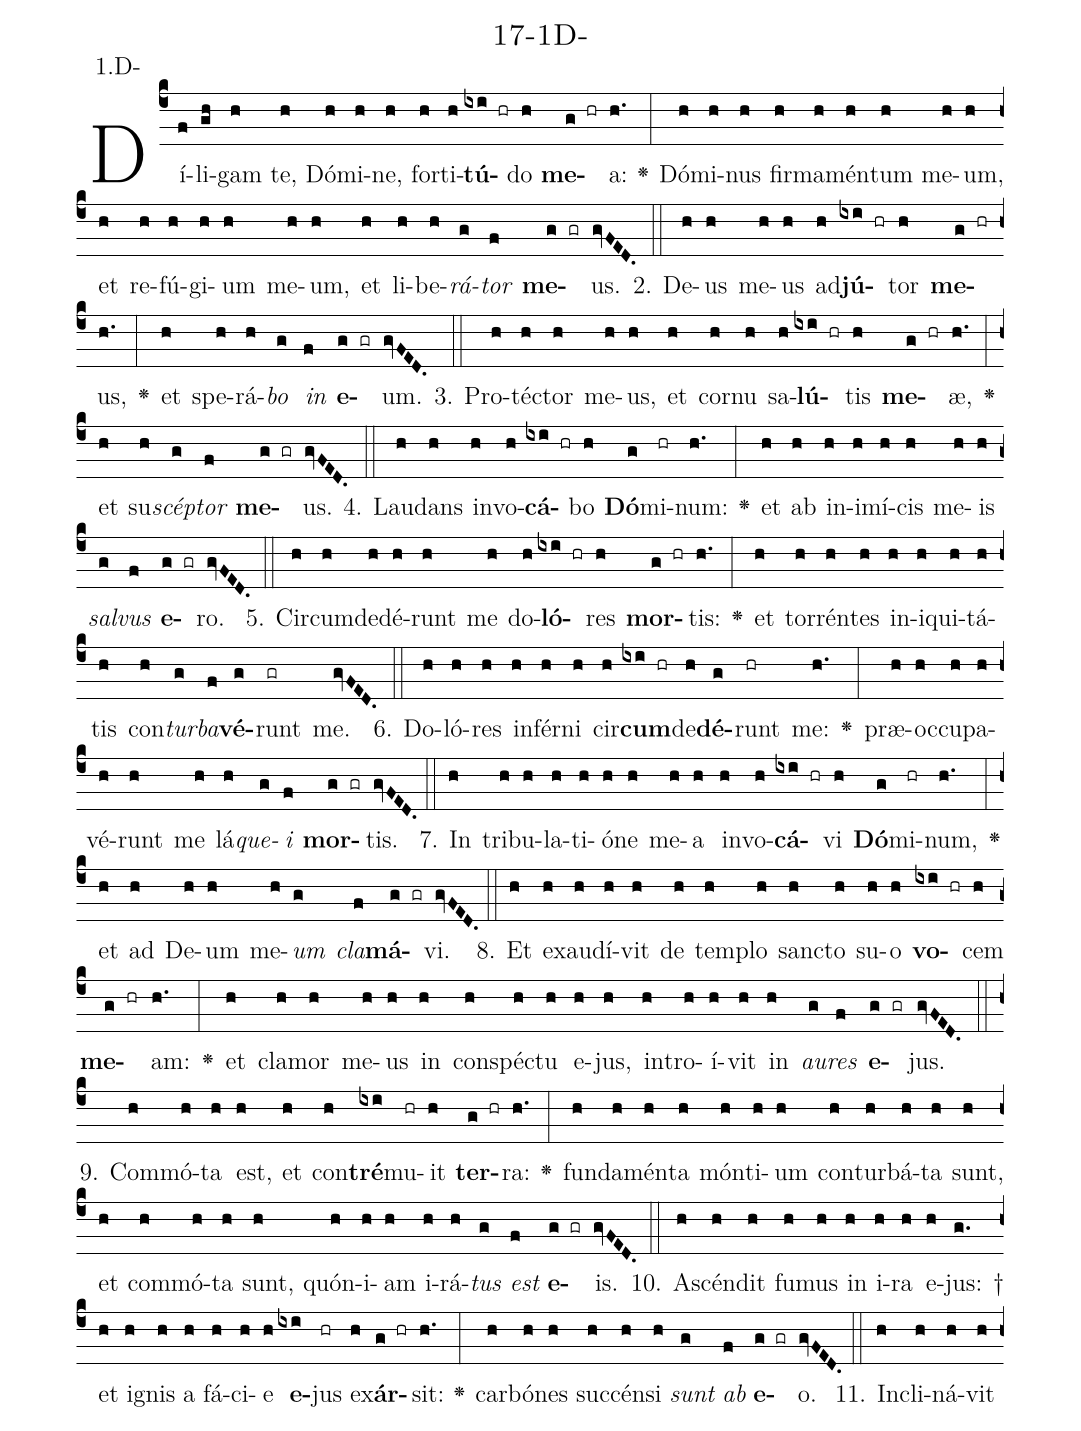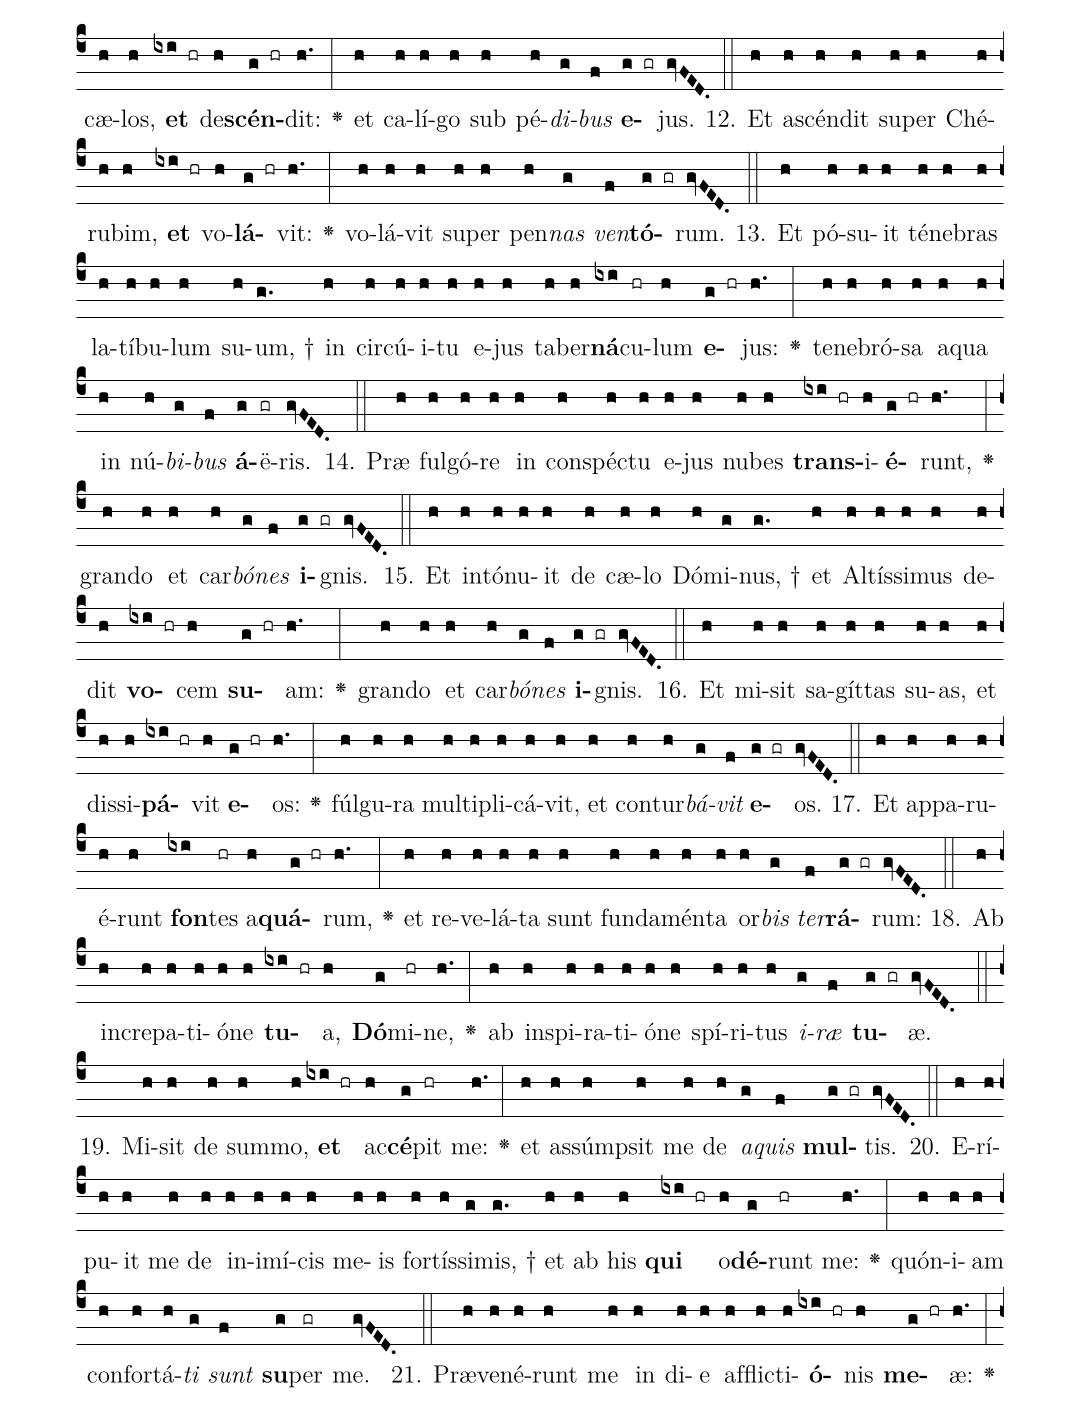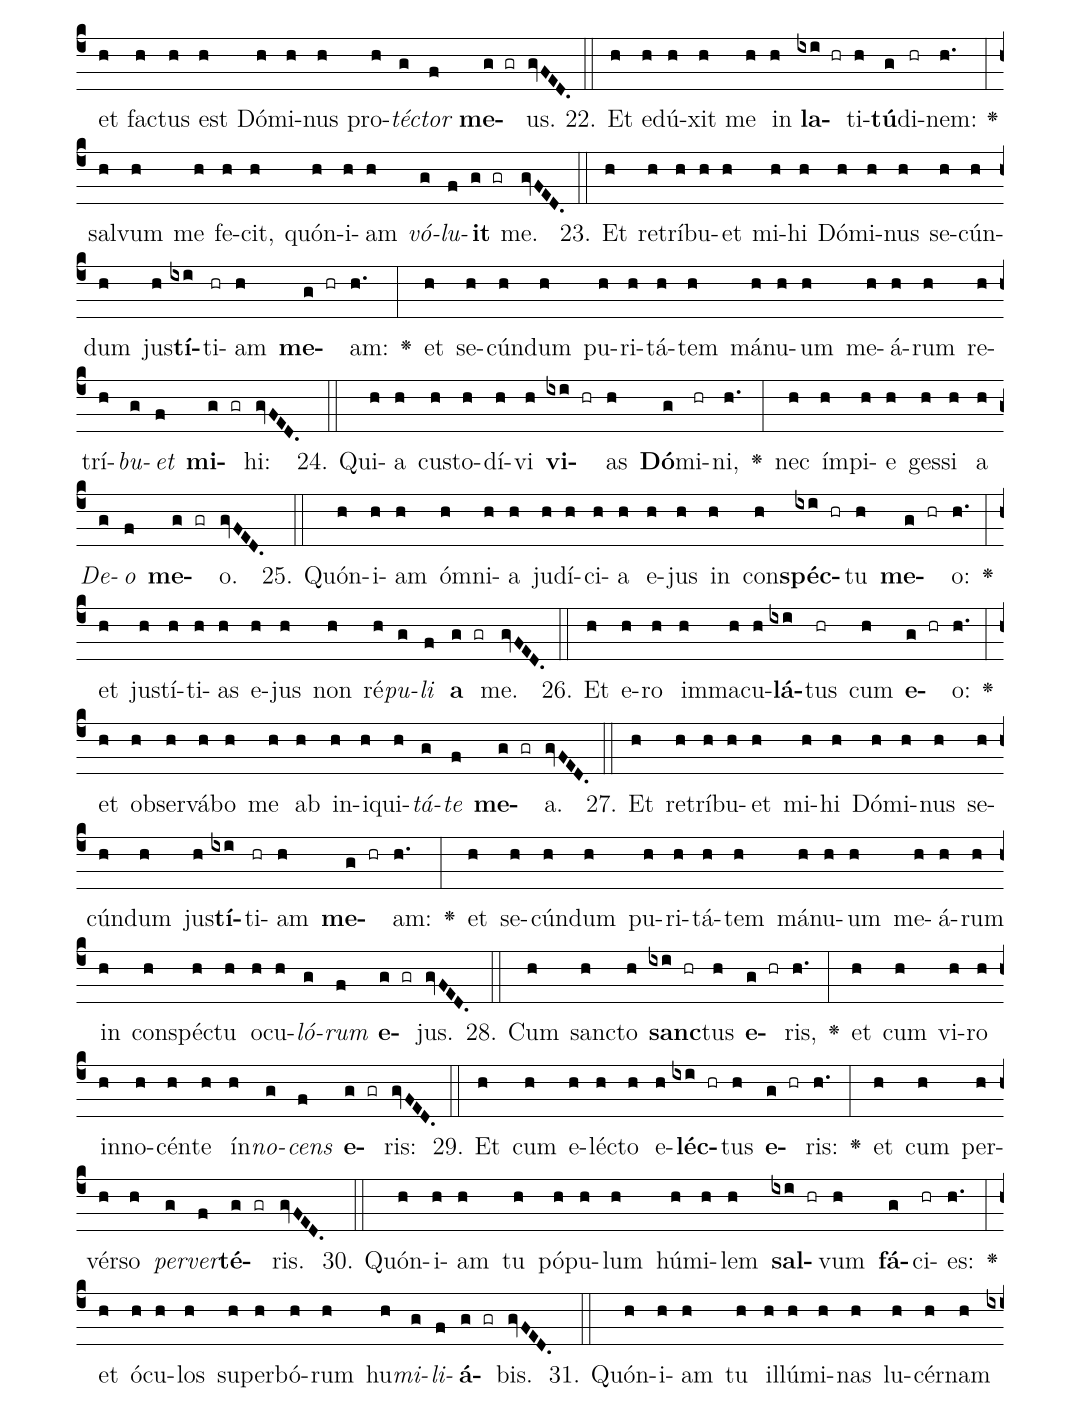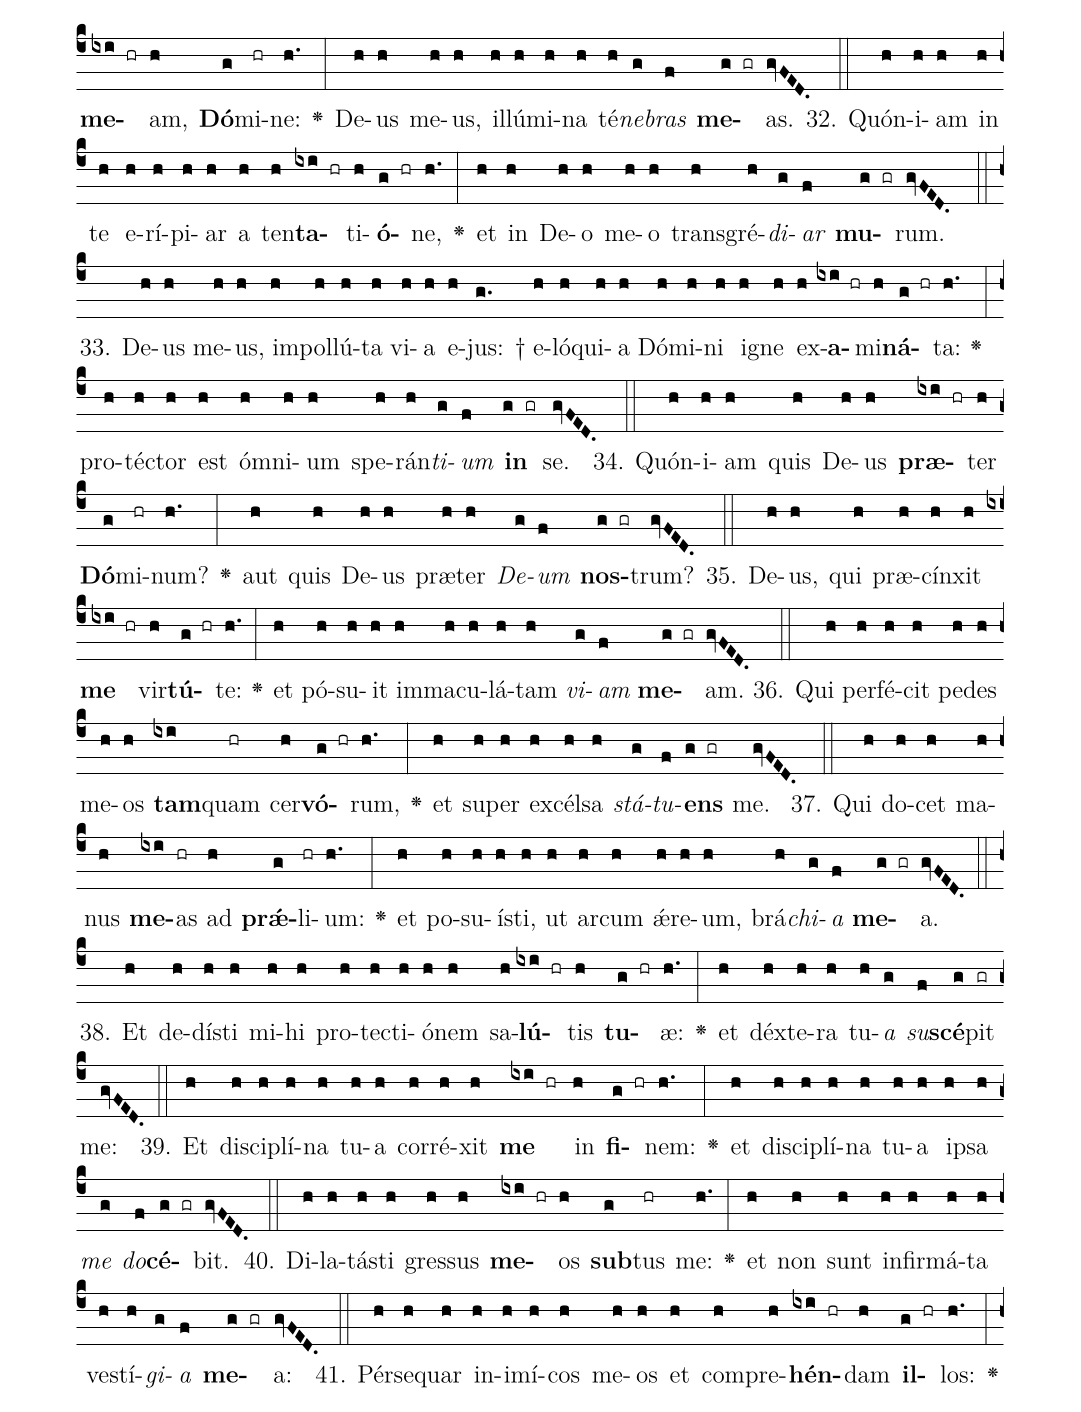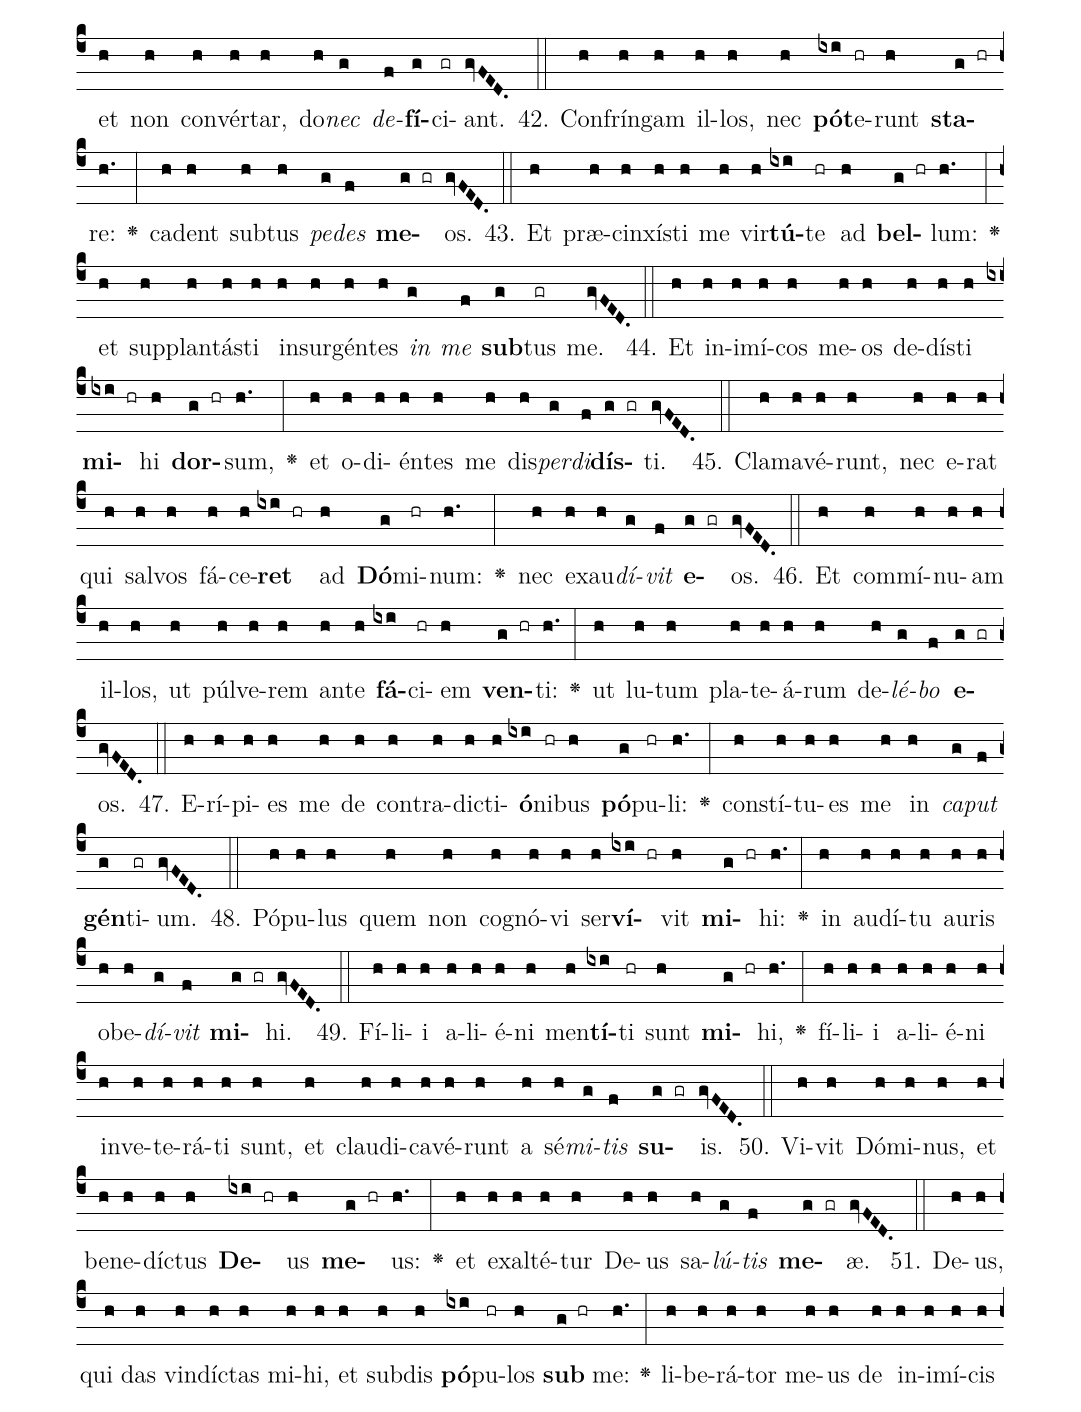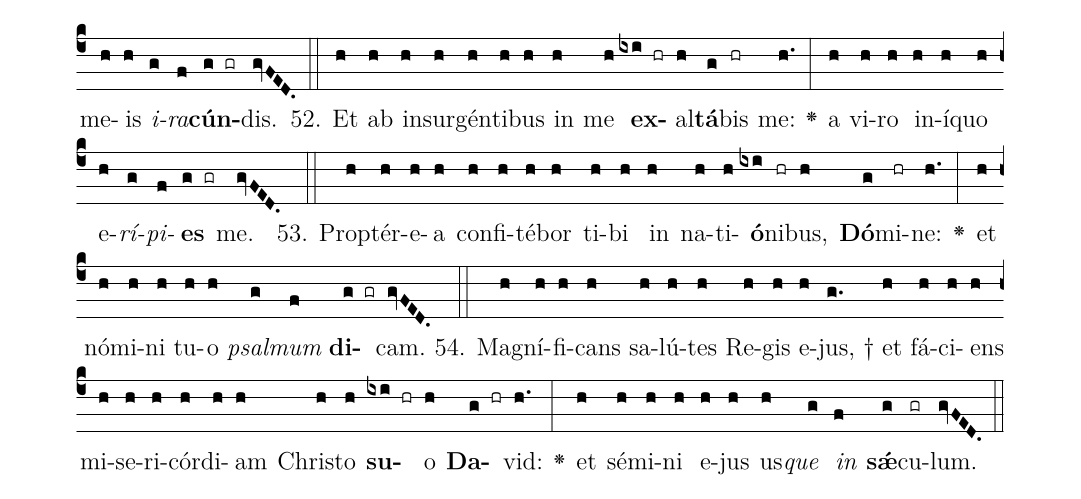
name: 17-1D-;
annotation: 1.D-;
%%
(c4)Dí(f)li(gh)gam(h) te,(h) Dó(h)mi(h)ne,(h) for(h)ti(h)<b>tú</b>(ixi hr)do(h) <b>me</b>(g hr)a:(h.) <v>\greheightstar</v>(:) Dó(h)mi(h)nus(h) fir(h)ma(h)mén(h)tum(h) me(h)um,(h) et(h) re(h)fú(h)gi(h)um(h) me(h)um,(h) et(h) li(h)be(h)<i>rá</i>(g)<i>tor</i>(f) <b>me</b>(g gr)us.(gvFED.) (::)
2. De(h)us(h) me(h)us(h) ad(h)<b>jú</b>(ixi hr)tor(h) <b>me</b>(g hr)us,(h.) <v>\greheightstar</v>(:) et(h) spe(h)rá(h)<i>bo</i>(g) <i>in</i>(f) <b>e</b>(g gr)um.(gvFED.) (::)
3. Pro(h)téc(h)tor(h) me(h)us,(h) et(h) cor(h)nu(h) sa(h)<b>lú</b>(ixi hr)tis(h) <b>me</b>(g hr)æ,(h.) <v>\greheightstar</v>(:) et(h) su(h)<i>scép</i>(g)<i>tor</i>(f) <b>me</b>(g gr)us.(gvFED.) (::)
4. Lau(h)dans(h) in(h)vo(h)<b>cá</b>(ixi hr)bo(h) <b>Dó</b>(g)mi(hr)num:(h.) <v>\greheightstar</v>(:) et(h) ab(h) in(h)i(h)mí(h)cis(h) me(h)is(h) <i>sal</i>(g)<i>vus</i>(f) <b>e</b>(g gr)ro.(gvFED.) (::)
5. Cir(h)cum(h)de(h)dé(h)runt(h) me(h) do(h)<b>ló</b>(ixi hr)res(h) <b>mor</b>(g hr)tis:(h.) <v>\greheightstar</v>(:) et(h) tor(h)rén(h)tes(h) in(h)i(h)qui(h)tá(h)tis(h) con(h)<i>tur</i>(g)<i>ba</i>(f)<b>vé</b>(g)runt(gr) me.(gvFED.) (::)
6. Do(h)ló(h)res(h) in(h)fér(h)ni(h) cir(h)<b>cum</b>(ixi hr)de(h)<b>dé</b>(g)runt(hr) me:(h.) <v>\greheightstar</v>(:) præ(h)oc(h)cu(h)pa(h)vé(h)runt(h) me(h) lá(h)<i>que</i>(g)<i>i</i>(f) <b>mor</b>(g gr)tis.(gvFED.) (::)
7. In(h) tri(h)bu(h)la(h)ti(h)ó(h)ne(h) me(h)a(h) in(h)vo(h)<b>cá</b>(ixi hr)vi(h) <b>Dó</b>(g)mi(hr)num,(h.) <v>\greheightstar</v>(:) et(h) ad(h) De(h)um(h) me(h)<i>um</i>(g) <i>cla</i>(f)<b>má</b>(g gr)vi.(gvFED.) (::)
8. Et(h) ex(h)au(h)dí(h)vit(h) de(h) tem(h)plo(h) sanc(h)to(h) su(h)o(h) <b>vo</b>(ixi hr)cem(h) <b>me</b>(g hr)am:(h.) <v>\greheightstar</v>(:) et(h) cla(h)mor(h) me(h)us(h) in(h) con(h)spéc(h)tu(h) e(h)jus,(h) in(h)tro(h)í(h)vit(h) in(h) <i>au</i>(g)<i>res</i>(f) <b>e</b>(g gr)jus.(gvFED.) (::)
9. Com(h)mó(h)ta(h) est,(h) et(h) con(h)<b>tré</b>(ixi)mu(hr)it(h) <b>ter</b>(g hr)ra:(h.) <v>\greheightstar</v>(:) fun(h)da(h)mén(h)ta(h) món(h)ti(h)um(h) con(h)tur(h)bá(h)ta(h) sunt,(h) et(h) com(h)mó(h)ta(h) sunt,(h) quón(h)i(h)am(h) i(h)rá(h)<i>tus</i>(g) <i>est</i>(f) <b>e</b>(g gr)is.(gvFED.) (::)
10. A(h)scén(h)dit(h) fu(h)mus(h) in(h) i(h)ra(h) e(h)jus: †(g.) et(h) i(h)gnis(h) a(h) fá(h)ci(h)e(h) <b>e</b>(ixi)jus(hr) ex(h)<b>ár</b>(g hr)sit:(h.) <v>\greheightstar</v>(:) car(h)bó(h)nes(h) suc(h)cén(h)si(h) <i>sunt</i>(g) <i>ab</i>(f) <b>e</b>(g gr)o.(gvFED.) (::)
11. In(h)cli(h)ná(h)vit(h) cæ(h)los,(h) <b>et</b>(ixi hr) de(h)<b>scén</b>(g hr)dit:(h.) <v>\greheightstar</v>(:) et(h) ca(h)lí(h)go(h) sub(h) pé(h)<i>di</i>(g)<i>bus</i>(f) <b>e</b>(g gr)jus.(gvFED.) (::)
12. Et(h) a(h)scén(h)dit(h) su(h)per(h) Ché(h)ru(h)bim,(h) <b>et</b>(ixi hr) vo(h)<b>lá</b>(g hr)vit:(h.) <v>\greheightstar</v>(:) vo(h)lá(h)vit(h) su(h)per(h) pen(h)<i>nas</i>(g) <i>ven</i>(f)<b>tó</b>(g gr)rum.(gvFED.) (::)
13. Et(h) pó(h)su(h)it(h) té(h)ne(h)bras(h) la(h)tí(h)bu(h)lum(h) su(h)um, †(g.) in(h) cir(h)cú(h)i(h)tu(h) e(h)jus(h) ta(h)ber(h)<b>ná</b>(ixi)cu(hr)lum(h) <b>e</b>(g hr)jus:(h.) <v>\greheightstar</v>(:) te(h)ne(h)bró(h)sa(h) a(h)qua(h) in(h) nú(h)<i>bi</i>(g)<i>bus</i>(f) <b>á</b>(g)ë(gr)ris.(gvFED.) (::)
14. Præ(h) ful(h)gó(h)re(h) in(h) con(h)spéc(h)tu(h) e(h)jus(h) nu(h)bes(h) <b>trans</b>(ixi hr)i(h)<b>é</b>(g hr)runt,(h.) <v>\greheightstar</v>(:) gran(h)do(h) et(h) car(h)<i>bó</i>(g)<i>nes</i>(f) <b>i</b>(g gr)gnis.(gvFED.) (::)
15. Et(h) in(h)tó(h)nu(h)it(h) de(h) cæ(h)lo(h) Dó(h)mi(g)nus, †(g.) et(h) Al(h)tís(h)si(h)mus(h) de(h)dit(h) <b>vo</b>(ixi hr)cem(h) <b>su</b>(g hr)am:(h.) <v>\greheightstar</v>(:) gran(h)do(h) et(h) car(h)<i>bó</i>(g)<i>nes</i>(f) <b>i</b>(g gr)gnis.(gvFED.) (::)
16. Et(h) mi(h)sit(h) sa(h)gít(h)tas(h) su(h)as,(h) et(h) dis(h)si(h)<b>pá</b>(ixi hr)vit(h) <b>e</b>(g hr)os:(h.) <v>\greheightstar</v>(:) fúl(h)gu(h)ra(h) mul(h)ti(h)pli(h)cá(h)vit,(h) et(h) con(h)tur(h)<i>bá</i>(g)<i>vit</i>(f) <b>e</b>(g gr)os.(gvFED.) (::)
17. Et(h) ap(h)pa(h)ru(h)é(h)runt(h) <b>fon</b>(ixi)tes(hr) a(h)<b>quá</b>(g hr)rum,(h.) <v>\greheightstar</v>(:) et(h) re(h)ve(h)lá(h)ta(h) sunt(h) fun(h)da(h)mén(h)ta(h) or(h)<i>bis</i>(g) <i>ter</i>(f)<b>rá</b>(g gr)rum:(gvFED.) (::)
18. Ab(h) in(h)cre(h)pa(h)ti(h)ó(h)ne(h) <b>tu</b>(ixi hr)a,(h) <b>Dó</b>(g)mi(hr)ne,(h.) <v>\greheightstar</v>(:) ab(h) in(h)spi(h)ra(h)ti(h)ó(h)ne(h) spí(h)ri(h)tus(h) <i>i</i>(g)<i>ræ</i>(f) <b>tu</b>(g gr)æ.(gvFED.) (::)
19. Mi(h)sit(h) de(h) sum(h)mo,(h) <b>et</b>(ixi hr) ac(h)<b>cé</b>(g)pit(hr) me:(h.) <v>\greheightstar</v>(:) et(h) as(h)súmp(h)sit(h) me(h) de(h) <i>a</i>(g)<i>quis</i>(f) <b>mul</b>(g gr)tis.(gvFED.) (::)
20. E(h)rí(h)pu(h)it(h) me(h) de(h) in(h)i(h)mí(h)cis(h) me(h)is(h) for(h)tís(h)si(g)mis, †(g.) et(h) ab(h) his(h) <b>qui</b>(ixi hr) o(h)<b>dé</b>(g)runt(hr) me:(h.) <v>\greheightstar</v>(:) quón(h)i(h)am(h) con(h)for(h)tá(h)<i>ti</i>(g) <i>sunt</i>(f) <b>su</b>(g)per(gr) me.(gvFED.) (::)
21. Præ(h)ve(h)né(h)runt(h) me(h) in(h) di(h)e(h) af(h)flic(h)ti(h)<b>ó</b>(ixi hr)nis(h) <b>me</b>(g hr)æ:(h.) <v>\greheightstar</v>(:) et(h) fac(h)tus(h) est(h) Dó(h)mi(h)nus(h) pro(h)<i>téc</i>(g)<i>tor</i>(f) <b>me</b>(g gr)us.(gvFED.) (::)
22. Et(h) e(h)dú(h)xit(h) me(h) in(h) <b>la</b>(ixi hr)ti(h)<b>tú</b>(g)di(hr)nem:(h.) <v>\greheightstar</v>(:) sal(h)vum(h) me(h) fe(h)cit,(h) quón(h)i(h)am(h) <i>vó</i>(g)<i>lu</i>(f)<b>it</b>(g gr) me.(gvFED.) (::)
23. Et(h) re(h)trí(h)bu(h)et(h) mi(h)hi(h) Dó(h)mi(h)nus(h) se(h)cún(h)dum(h) jus(h)<b>tí</b>(ixi)ti(hr)am(h) <b>me</b>(g hr)am:(h.) <v>\greheightstar</v>(:) et(h) se(h)cún(h)dum(h) pu(h)ri(h)tá(h)tem(h) má(h)nu(h)um(h) me(h)á(h)rum(h) re(h)trí(h)<i>bu</i>(g)<i>et</i>(f) <b>mi</b>(g gr)hi:(gvFED.) (::)
24. Qui(h)a(h) cus(h)to(h)dí(h)vi(h) <b>vi</b>(ixi hr)as(h) <b>Dó</b>(g)mi(hr)ni,(h.) <v>\greheightstar</v>(:) nec(h) ím(h)pi(h)e(h) ges(h)si(h) a(h) <i>De</i>(g)<i>o</i>(f) <b>me</b>(g gr)o.(gvFED.) (::)
25. Quón(h)i(h)am(h) óm(h)ni(h)a(h) ju(h)dí(h)ci(h)a(h) e(h)jus(h) in(h) con(h)<b>spéc</b>(ixi hr)tu(h) <b>me</b>(g hr)o:(h.) <v>\greheightstar</v>(:) et(h) jus(h)tí(h)ti(h)as(h) e(h)jus(h) non(h) ré(h)<i>pu</i>(g)<i>li</i>(f) <b>a</b>(g gr) me.(gvFED.) (::)
26. Et(h) e(h)ro(h) im(h)ma(h)cu(h)<b>lá</b>(ixi)tus(hr) cum(h) <b>e</b>(g hr)o:(h.) <v>\greheightstar</v>(:) et(h) ob(h)ser(h)vá(h)bo(h) me(h) ab(h) in(h)i(h)qui(h)<i>tá</i>(g)<i>te</i>(f) <b>me</b>(g gr)a.(gvFED.) (::)
27. Et(h) re(h)trí(h)bu(h)et(h) mi(h)hi(h) Dó(h)mi(h)nus(h) se(h)cún(h)dum(h) jus(h)<b>tí</b>(ixi)ti(hr)am(h) <b>me</b>(g hr)am:(h.) <v>\greheightstar</v>(:) et(h) se(h)cún(h)dum(h) pu(h)ri(h)tá(h)tem(h) má(h)nu(h)um(h) me(h)á(h)rum(h) in(h) con(h)spéc(h)tu(h) o(h)cu(h)<i>ló</i>(g)<i>rum</i>(f) <b>e</b>(g gr)jus.(gvFED.) (::)
28. Cum(h) sanc(h)to(h) <b>sanc</b>(ixi hr)tus(h) <b>e</b>(g hr)ris,(h.) <v>\greheightstar</v>(:) et(h) cum(h) vi(h)ro(h) in(h)no(h)cén(h)te(h) ín(h)<i>no</i>(g)<i>cens</i>(f) <b>e</b>(g gr)ris:(gvFED.) (::)
29. Et(h) cum(h) e(h)léc(h)to(h) e(h)<b>léc</b>(ixi hr)tus(h) <b>e</b>(g hr)ris:(h.) <v>\greheightstar</v>(:) et(h) cum(h) per(h)vér(h)so(h) <i>per</i>(g)<i>ver</i>(f)<b>té</b>(g gr)ris.(gvFED.) (::)
30. Quón(h)i(h)am(h) tu(h) pó(h)pu(h)lum(h) hú(h)mi(h)lem(h) <b>sal</b>(ixi hr)vum(h) <b>fá</b>(g)ci(hr)es:(h.) <v>\greheightstar</v>(:) et(h) ó(h)cu(h)los(h) su(h)per(h)bó(h)rum(h) hu(h)<i>mi</i>(g)<i>li</i>(f)<b>á</b>(g gr)bis.(gvFED.) (::)
31. Quón(h)i(h)am(h) tu(h) il(h)lú(h)mi(h)nas(h) lu(h)cér(h)nam(h) <b>me</b>(ixi hr)am,(h) <b>Dó</b>(g)mi(hr)ne:(h.) <v>\greheightstar</v>(:) De(h)us(h) me(h)us,(h) il(h)lú(h)mi(h)na(h) té(h)<i>ne</i>(g)<i>bras</i>(f) <b>me</b>(g gr)as.(gvFED.) (::)
32. Quón(h)i(h)am(h) in(h) te(h) e(h)rí(h)pi(h)ar(h) a(h) ten(h)<b>ta</b>(ixi hr)ti(h)<b>ó</b>(g hr)ne,(h.) <v>\greheightstar</v>(:) et(h) in(h) De(h)o(h) me(h)o(h) trans(h)gré(h)<i>di</i>(g)<i>ar</i>(f) <b>mu</b>(g gr)rum.(gvFED.) (::)
33. De(h)us(h) me(h)us,(h) im(h)pol(h)lú(h)ta(h) vi(h)a(h) e(h)jus: †(g.) e(h)ló(h)qui(h)a(h) Dó(h)mi(h)ni(h) i(h)gne(h) ex(h)<b>a</b>(ixi hr)mi(h)<b>ná</b>(g hr)ta:(h.) <v>\greheightstar</v>(:) pro(h)téc(h)tor(h) est(h) óm(h)ni(h)um(h) spe(h)rán(h)<i>ti</i>(g)<i>um</i>(f) <b>in</b>(g gr) se.(gvFED.) (::)
34. Quón(h)i(h)am(h) quis(h) De(h)us(h) <b>præ</b>(ixi hr)ter(h) <b>Dó</b>(g)mi(hr)num?(h.) <v>\greheightstar</v>(:) aut(h) quis(h) De(h)us(h) præ(h)ter(h) <i>De</i>(g)<i>um</i>(f) <b>nos</b>(g gr)trum?(gvFED.) (::)
35. De(h)us,(h) qui(h) præ(h)cín(h)xit(h) <b>me</b>(ixi hr) vir(h)<b>tú</b>(g hr)te:(h.) <v>\greheightstar</v>(:) et(h) pó(h)su(h)it(h) im(h)ma(h)cu(h)lá(h)tam(h) <i>vi</i>(g)<i>am</i>(f) <b>me</b>(g gr)am.(gvFED.) (::)
36. Qui(h) per(h)fé(h)cit(h) pe(h)des(h) me(h)os(h) <b>tam</b>(ixi)quam(hr) cer(h)<b>vó</b>(g hr)rum,(h.) <v>\greheightstar</v>(:) et(h) su(h)per(h) ex(h)cél(h)sa(h) <i>stá</i>(g)<i>tu</i>(f)<b>ens</b>(g gr) me.(gvFED.) (::)
37. Qui(h) do(h)cet(h) ma(h)nus(h) <b>me</b>(ixi)as(hr) ad(h) <b>prǽ</b>(g)li(hr)um:(h.) <v>\greheightstar</v>(:) et(h) po(h)su(h)ís(h)ti,(h) ut(h) ar(h)cum(h) ǽ(h)re(h)um,(h) brá(h)<i>chi</i>(g)<i>a</i>(f) <b>me</b>(g gr)a.(gvFED.) (::)
38. Et(h) de(h)dís(h)ti(h) mi(h)hi(h) pro(h)tec(h)ti(h)ó(h)nem(h) sa(h)<b>lú</b>(ixi hr)tis(h) <b>tu</b>(g hr)æ:(h.) <v>\greheightstar</v>(:) et(h) déx(h)te(h)ra(h) tu(h)<i>a</i>(g) <i>su</i>(f)<b>scé</b>(g)pit(gr) me:(gvFED.) (::)
39. Et(h) di(h)sci(h)plí(h)na(h) tu(h)a(h) cor(h)ré(h)xit(h) <b>me</b>(ixi hr) in(h) <b>fi</b>(g hr)nem:(h.) <v>\greheightstar</v>(:) et(h) di(h)sci(h)plí(h)na(h) tu(h)a(h) ip(h)sa(h) <i>me</i>(g) <i>do</i>(f)<b>cé</b>(g gr)bit.(gvFED.) (::)
40. Di(h)la(h)tás(h)ti(h) gres(h)sus(h) <b>me</b>(ixi hr)os(h) <b>sub</b>(g)tus(hr) me:(h.) <v>\greheightstar</v>(:) et(h) non(h) sunt(h) in(h)fir(h)má(h)ta(h) ves(h)tí(h)<i>gi</i>(g)<i>a</i>(f) <b>me</b>(g gr)a:(gvFED.) (::)
41. Pér(h)se(h)quar(h) in(h)i(h)mí(h)cos(h) me(h)os(h) et(h) com(h)pre(h)<b>hén</b>(ixi hr)dam(h) <b>il</b>(g hr)los:(h.) <v>\greheightstar</v>(:) et(h) non(h) con(h)vér(h)tar,(h) do(h)<i>nec</i>(g) <i>de</i>(f)<b>fí</b>(g)ci(gr)ant.(gvFED.) (::)
42. Con(h)frín(h)gam(h) il(h)los,(h) nec(h) <b>pót</b>(ixi)e(hr)runt(h) <b>sta</b>(g hr)re:(h.) <v>\greheightstar</v>(:) ca(h)dent(h) sub(h)tus(h) <i>pe</i>(g)<i>des</i>(f) <b>me</b>(g gr)os.(gvFED.) (::)
43. Et(h) præ(h)cin(h)xís(h)ti(h) me(h) vir(h)<b>tú</b>(ixi)te(hr) ad(h) <b>bel</b>(g hr)lum:(h.) <v>\greheightstar</v>(:) et(h) sup(h)plan(h)tás(h)ti(h) in(h)sur(h)gén(h)tes(h) <i>in</i>(g) <i>me</i>(f) <b>sub</b>(g)tus(gr) me.(gvFED.) (::)
44. Et(h) in(h)i(h)mí(h)cos(h) me(h)os(h) de(h)dís(h)ti(h) <b>mi</b>(ixi hr)hi(h) <b>dor</b>(g hr)sum,(h.) <v>\greheightstar</v>(:) et(h) o(h)di(h)én(h)tes(h) me(h) dis(h)<i>per</i>(g)<i>di</i>(f)<b>dís</b>(g gr)ti.(gvFED.) (::)
45. Cla(h)ma(h)vé(h)runt,(h) nec(h) e(h)rat(h) qui(h) sal(h)vos(h) fá(h)ce(h)<b>ret</b>(ixi hr) ad(h) <b>Dó</b>(g)mi(hr)num:(h.) <v>\greheightstar</v>(:) nec(h) ex(h)au(h)<i>dí</i>(g)<i>vit</i>(f) <b>e</b>(g gr)os.(gvFED.) (::)
46. Et(h) com(h)mí(h)nu(h)am(h) il(h)los,(h) ut(h) púl(h)ve(h)rem(h) an(h)te(h) <b>fá</b>(ixi)ci(hr)em(h) <b>ven</b>(g hr)ti:(h.) <v>\greheightstar</v>(:) ut(h) lu(h)tum(h) pla(h)te(h)á(h)rum(h) de(h)<i>lé</i>(g)<i>bo</i>(f) <b>e</b>(g gr)os.(gvFED.) (::)
47. E(h)rí(h)pi(h)es(h) me(h) de(h) con(h)tra(h)dic(h)ti(h)<b>ó</b>(ixi)ni(hr)bus(h) <b>pó</b>(g)pu(hr)li:(h.) <v>\greheightstar</v>(:) con(h)stí(h)tu(h)es(h) me(h) in(h) <i>ca</i>(g)<i>put</i>(f) <b>gén</b>(g)ti(gr)um.(gvFED.) (::)
48. Pó(h)pu(h)lus(h) quem(h) non(h) co(h)gnó(h)vi(h) ser(h)<b>ví</b>(ixi hr)vit(h) <b>mi</b>(g hr)hi:(h.) <v>\greheightstar</v>(:) in(h) au(h)dí(h)tu(h) au(h)ris(h) ob(h)e(h)<i>dí</i>(g)<i>vit</i>(f) <b>mi</b>(g gr)hi.(gvFED.) (::)
49. Fí(h)li(h)i(h) a(h)li(h)é(h)ni(h) men(h)<b>tí</b>(ixi)ti(hr) sunt(h) <b>mi</b>(g hr)hi,(h.) <v>\greheightstar</v>(:) fí(h)li(h)i(h) a(h)li(h)é(h)ni(h) in(h)ve(h)te(h)rá(h)ti(h) sunt,(h) et(h) clau(h)di(h)ca(h)vé(h)runt(h) a(h) sé(h)<i>mi</i>(g)<i>tis</i>(f) <b>su</b>(g gr)is.(gvFED.) (::)
50. Vi(h)vit(h) Dó(h)mi(h)nus,(h) et(h) be(h)ne(h)díc(h)tus(h) <b>De</b>(ixi hr)us(h) <b>me</b>(g hr)us:(h.) <v>\greheightstar</v>(:) et(h) ex(h)al(h)té(h)tur(h) De(h)us(h) sa(h)<i>lú</i>(g)<i>tis</i>(f) <b>me</b>(g gr)æ.(gvFED.) (::)
51. De(h)us,(h) qui(h) das(h) vin(h)díc(h)tas(h) mi(h)hi,(h) et(h) sub(h)dis(h) <b>pó</b>(ixi)pu(hr)los(h) <b>sub</b>(g hr) me:(h.) <v>\greheightstar</v>(:) li(h)be(h)rá(h)tor(h) me(h)us(h) de(h) in(h)i(h)mí(h)cis(h) me(h)is(h) <i>i</i>(g)<i>ra</i>(f)<b>cún</b>(g gr)dis.(gvFED.) (::)
52. Et(h) ab(h) in(h)sur(h)gén(h)ti(h)bus(h) in(h) me(h) <b>ex</b>(ixi hr)al(h)<b>tá</b>(g)bis(hr) me:(h.) <v>\greheightstar</v>(:) a(h) vi(h)ro(h) in(h)í(h)quo(h) e(h)<i>rí</i>(g)<i>pi</i>(f)<b>es</b>(g gr) me.(gvFED.) (::)
53. Prop(h)tér(h)e(h)a(h) con(h)fi(h)té(h)bor(h) ti(h)bi(h) in(h) na(h)ti(h)<b>ó</b>(ixi)ni(hr)bus,(h) <b>Dó</b>(g)mi(hr)ne:(h.) <v>\greheightstar</v>(:) et(h) nó(h)mi(h)ni(h) tu(h)o(h) <i>psal</i>(g)<i>mum</i>(f) <b>di</b>(g gr)cam.(gvFED.) (::)
54. Ma(h)gní(h)fi(h)cans(h) sa(h)lú(h)tes(h) Re(h)gis(h) e(h)jus, †(g.) et(h) fá(h)ci(h)ens(h) mi(h)se(h)ri(h)cór(h)di(h)am(h) Chris(h)to(h) <b>su</b>(ixi hr)o(h) <b>Da</b>(g hr)vid:(h.) <v>\greheightstar</v>(:) et(h) sé(h)mi(h)ni(h) e(h)jus(h) us(h)<i>que</i>(g) <i>in</i>(f) <b>sǽ</b>(g)cu(gr)lum.(gvFED.) (::)
